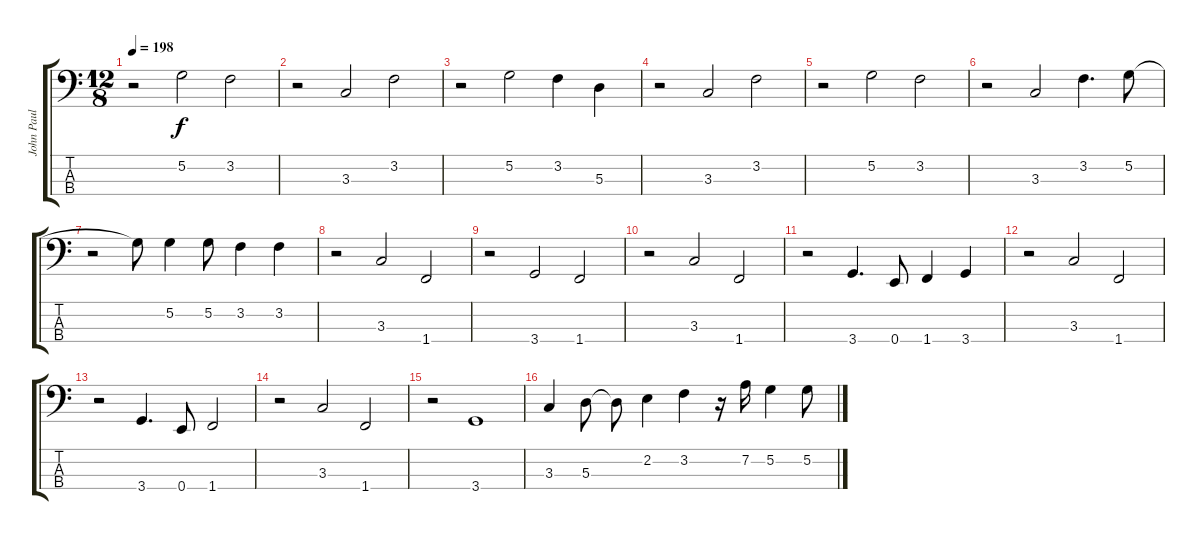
\track ("John Paul Jones (Bass)" "John Paul ") {instrument electricbassfinger}
\staff {score tabs}
\tuning (G2 D2 A1 E1) {hide}
\ts (12 8)
\tempo 198
\clef f4
\ks c
r.2{dy f} 5.2.2 3.2.2 |
r.2 3.3.2 3.2.2 |
r.2 5.2.2 3.2.4 5.3.4 |
r.2 3.3.2 3.2.2 |
r.2 5.2.2 3.2.2 |
r.2 3.3.2 3.2.4{d} 5.2.8 |
r.2 5.2{t}.8 5.2.4 5.2.8 3.2.4 3.2.4 |
r.2 3.3.2 1.4.2 |
r.2 3.4.2 1.4.2 |
r.2 3.3.2 1.4.2 |
r.2 3.4.4{d} 0.4.8 1.4.4 3.4.4 |
r.2 3.3.2 1.4.2 |
r.2 3.4.4{d} 0.4.8 1.4.2 |
r.2 3.3.2 1.4.2 |
r.2 3.4.1 |
3.3.4 5.3.8 5.3{t}.8 2.2.4 3.2.4 r.16 7.2.16 5.2.4 5.2.8
